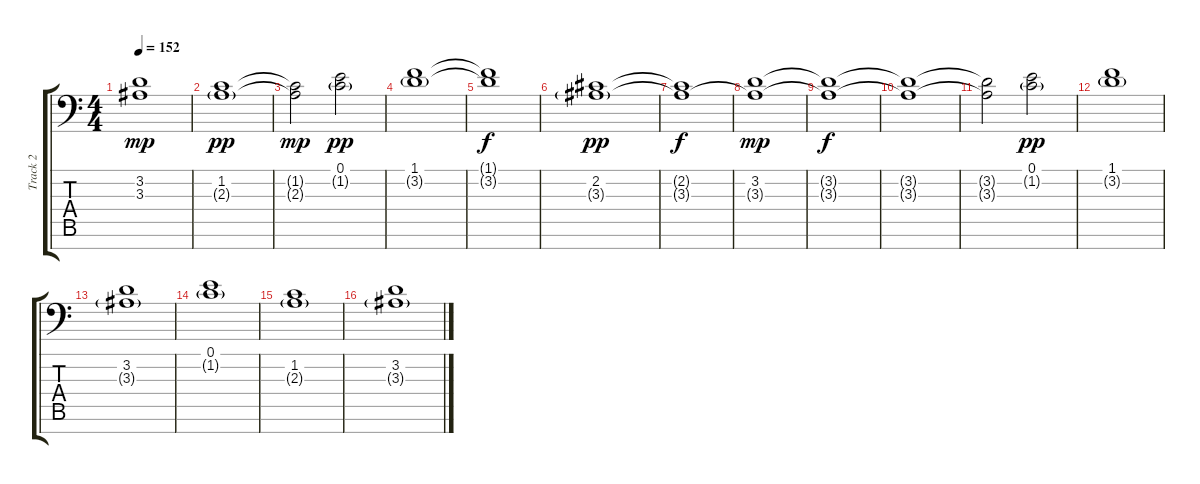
\track ("Track 2" "Track 2") {instrument stringensemble1}
\staff {score tabs}
\tuning (E4 B3 G3 D3 A2 E2 A1) {hide}
\ts (4 4)
\tempo 152
\clef f4
\ks c
(3.2{t} 3.3{t}).1{dy mp} |
(1.2 2.3{g}).1{dy pp} |
(1.2{t} 2.3{t}).2{dy mp} (0.1 1.2{g}).2{dy pp} |
(1.1 3.2{g}).1 |
(1.1{t} 3.2{t}).1{dy f} |
(2.2 3.3{g}).1{dy pp} |
(2.2{t} 3.3{t}).1{dy f} |
(3.2 3.3{t}).1{dy mp} |
(3.2{t} 3.3{t}).1{dy f} |
(3.2{t} 3.3{t}).1 |
(3.2{t} 3.3{t}).2 (0.1 1.2{g}).2{dy pp} |
(1.1 3.2{g}).1 |
(3.2 3.3{g}).1 |
(0.1 1.2{g}).1 |
(1.2 2.3{g}).1 |
(3.2 3.3{g}).1
